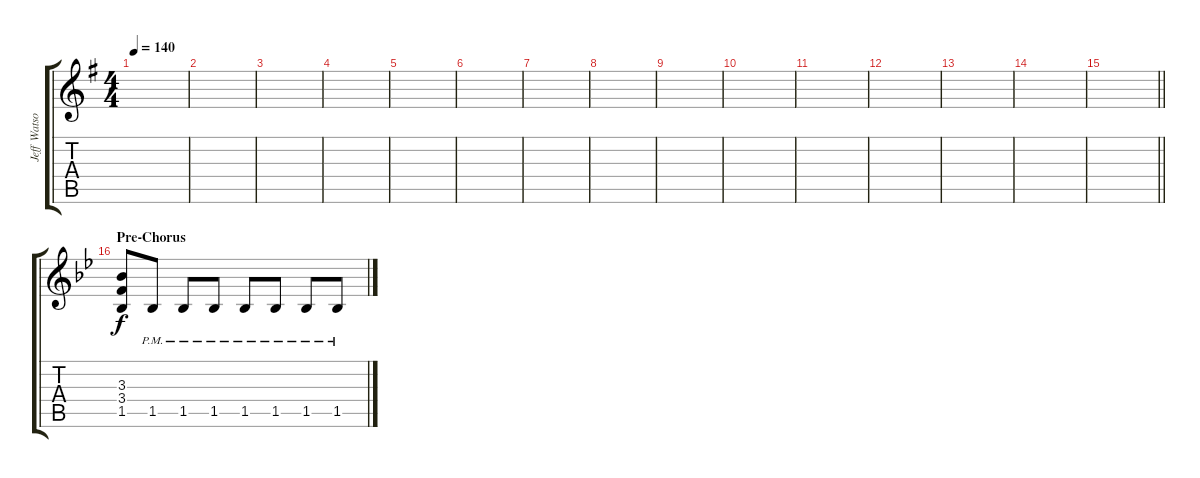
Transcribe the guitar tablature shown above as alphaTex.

\track ("Jeff Watson" "Jeff Watso") {instrument electricguitarclean}
\staff {score tabs}
\tuning (E4 B3 G3 D3 A2 E2) {hide}
\ts (4 4)
\tempo 140
\clef g2
\ks g
|
|
|
|
|
|
|
|
|
|
|
|
|
|
\barLineRight lightlight
|
\section ("" "Pre-Chorus")
\ks bb
(3.3 3.4 1.5).8{instrument distortionguitar} 1.5{pm}.8 1.5{pm}.8 1.5{pm}.8 1.5{pm}.8 1.5{pm}.8 1.5{pm}.8 1.5{pm}.8
